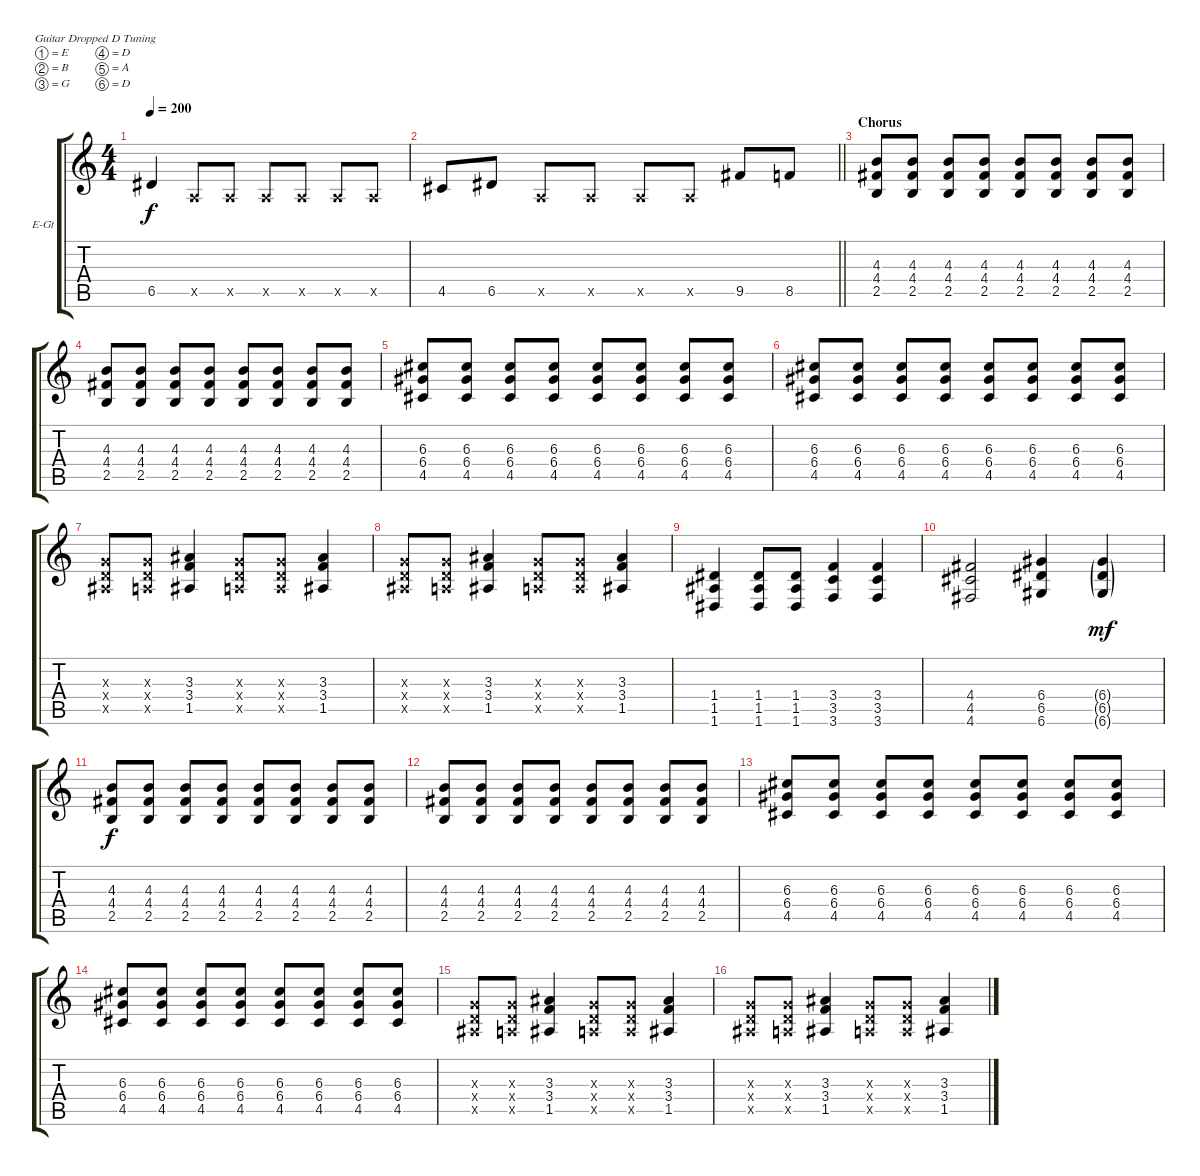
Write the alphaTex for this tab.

\bracketExtendMode groupsimilarinstruments
\firstSystemTrackNameOrientation horizontal
\otherSystemsTrackNameOrientation horizontal
\track ("Guitar 1" "E-Gt") {instrument distortionguitar}
\staff {score tabs}
\tuning (E4 B3 G3 D3 A2 D2)
\ts (4 4)
\tempo 200
\clef g2
\ks c
6.5.4{dy f} 0.5{x}.8 0.5{x}.8 0.5{x}.8 0.5{x}.8 0.5{x}.8 0.5{x}.8 |
\barLineRight lightlight
4.5.8 6.5.8 0.5{x}.8 0.5{x}.8 0.5{x}.8 0.5{x}.8 9.5.8 8.5.8 |
\section ("" "Chorus")
(4.3 4.4 2.5).8 (4.3 4.4 2.5).8 (4.3 4.4 2.5).8 (4.3 4.4 2.5).8 (4.3 4.4 2.5).8 (4.3 4.4 2.5).8 (4.3 4.4 2.5).8 (4.3 4.4 2.5).8 |
(4.3 4.4 2.5).8 (4.3 4.4 2.5).8 (4.3 4.4 2.5).8 (4.3 4.4 2.5).8 (4.3 4.4 2.5).8 (4.3 4.4 2.5).8 (4.3 4.4 2.5).8 (4.3 4.4 2.5).8 |
(6.3 6.4 4.5).8 (6.3 6.4 4.5).8 (6.3 6.4 4.5).8 (6.3 6.4 4.5).8 (6.3 6.4 4.5).8 (6.3 6.4 4.5).8 (6.3 6.4 4.5).8 (6.3 6.4 4.5).8 |
(6.3 6.4 4.5).8 (6.3 6.4 4.5).8 (6.3 6.4 4.5).8 (6.3 6.4 4.5).8 (6.3 6.4 4.5).8 (6.3 6.4 4.5).8 (6.3 6.4 4.5).8 (6.3 6.4 4.5).8 |
(0.3{x} 0.4{x} 1.5{x}).8 (0.3{x} 0.4{x} 0.5{x}).8 (3.3 3.4 1.5).4 (0.3{x} 0.4{x} 0.5{x}).8 (0.3{x} 0.4{x} 0.5{x}).8 (3.3 3.4 1.5).4 |
(0.3{x} 0.4{x} 1.5{x}).8 (0.3{x} 0.4{x} 0.5{x}).8 (3.3 3.4 1.5).4 (0.3{x} 0.4{x} 0.5{x}).8 (0.3{x} 0.4{x} 0.5{x}).8 (3.3 3.4 1.5).4 |
(1.4 1.5 1.6).4 (1.4 1.5 1.6).8 (1.4 1.5 1.6).8 (3.4 3.5 3.6).4 (3.4 3.5 3.6).4 |
(4.4 4.5 4.6).2 (6.4 6.5 6.6).4 (6.4{g} 6.5{g} 6.6{g}).4{dy mf} |
(4.3 4.4 2.5).8{dy f} (4.3 4.4 2.5).8 (4.3 4.4 2.5).8 (4.3 4.4 2.5).8 (4.3 4.4 2.5).8 (4.3 4.4 2.5).8 (4.3 4.4 2.5).8 (4.3 4.4 2.5).8 |
(4.3 4.4 2.5).8 (4.3 4.4 2.5).8 (4.3 4.4 2.5).8 (4.3 4.4 2.5).8 (4.3 4.4 2.5).8 (4.3 4.4 2.5).8 (4.3 4.4 2.5).8 (4.3 4.4 2.5).8 |
(6.3 6.4 4.5).8 (6.3 6.4 4.5).8 (6.3 6.4 4.5).8 (6.3 6.4 4.5).8 (6.3 6.4 4.5).8 (6.3 6.4 4.5).8 (6.3 6.4 4.5).8 (6.3 6.4 4.5).8 |
(6.3 6.4 4.5).8 (6.3 6.4 4.5).8 (6.3 6.4 4.5).8 (6.3 6.4 4.5).8 (6.3 6.4 4.5).8 (6.3 6.4 4.5).8 (6.3 6.4 4.5).8 (6.3 6.4 4.5).8 |
(0.3{x} 0.4{x} 1.5{x}).8 (0.3{x} 0.4{x} 0.5{x}).8 (3.3 3.4 1.5).4 (0.3{x} 0.4{x} 0.5{x}).8 (0.3{x} 0.4{x} 0.5{x}).8 (3.3 3.4 1.5).4 |
(0.3{x} 0.4{x} 1.5{x}).8 (0.3{x} 0.4{x} 0.5{x}).8 (3.3 3.4 1.5).4 (0.3{x} 0.4{x} 0.5{x}).8 (0.3{x} 0.4{x} 0.5{x}).8 (3.3 3.4 1.5).4
